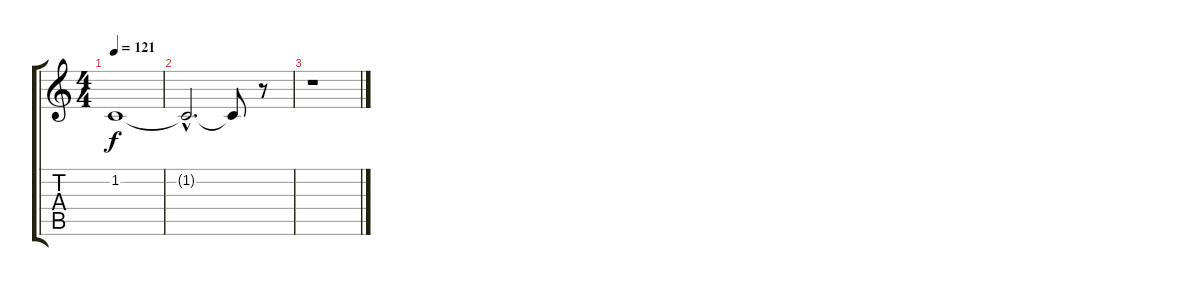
\track "" {instrument choiraahs}
\staff {score tabs}
\tuning (E4 B3 G3 D3 A2 E2) {hide}
\ts (4 4)
\tempo 121
\clef g2
\ks c
1.2{t}.1{dy f} |
1.2{hac t}.2{d} 1.2{t}.8 r.8 |
r.1
